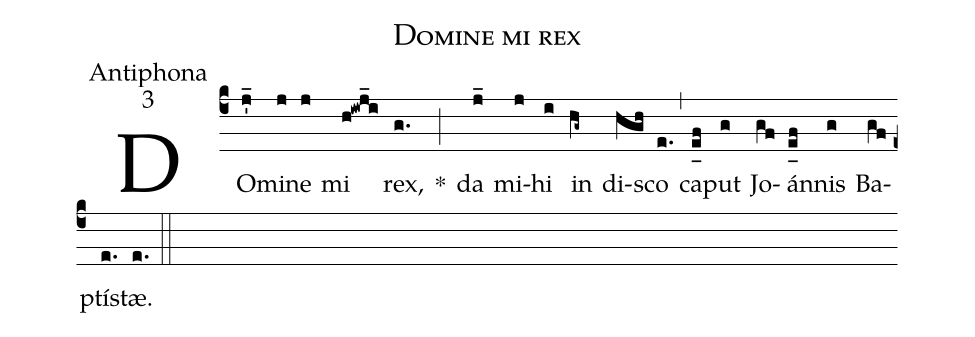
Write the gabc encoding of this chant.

name:Domine mi rex;
office-part:Antiphona;
mode:3;
%%
(c4) DO(j'_)mi(j)ne(j) mi(h!iwj_i) rex,(g.) *(;) da(j_) mi(j)hi(i) in(hg~) di(hgh)sco(e.) (,) ca(e_[uh:l]f)put(g) <nlba>Jo(gf)án(e_[uh:l]f)nis</nlba>(g) Ba(gf)ptí(e.)stæ.(e.) (::)

%<eu>E(j) u(j) o(j) u(h) a(j) e.</eu>(i.) (::)
